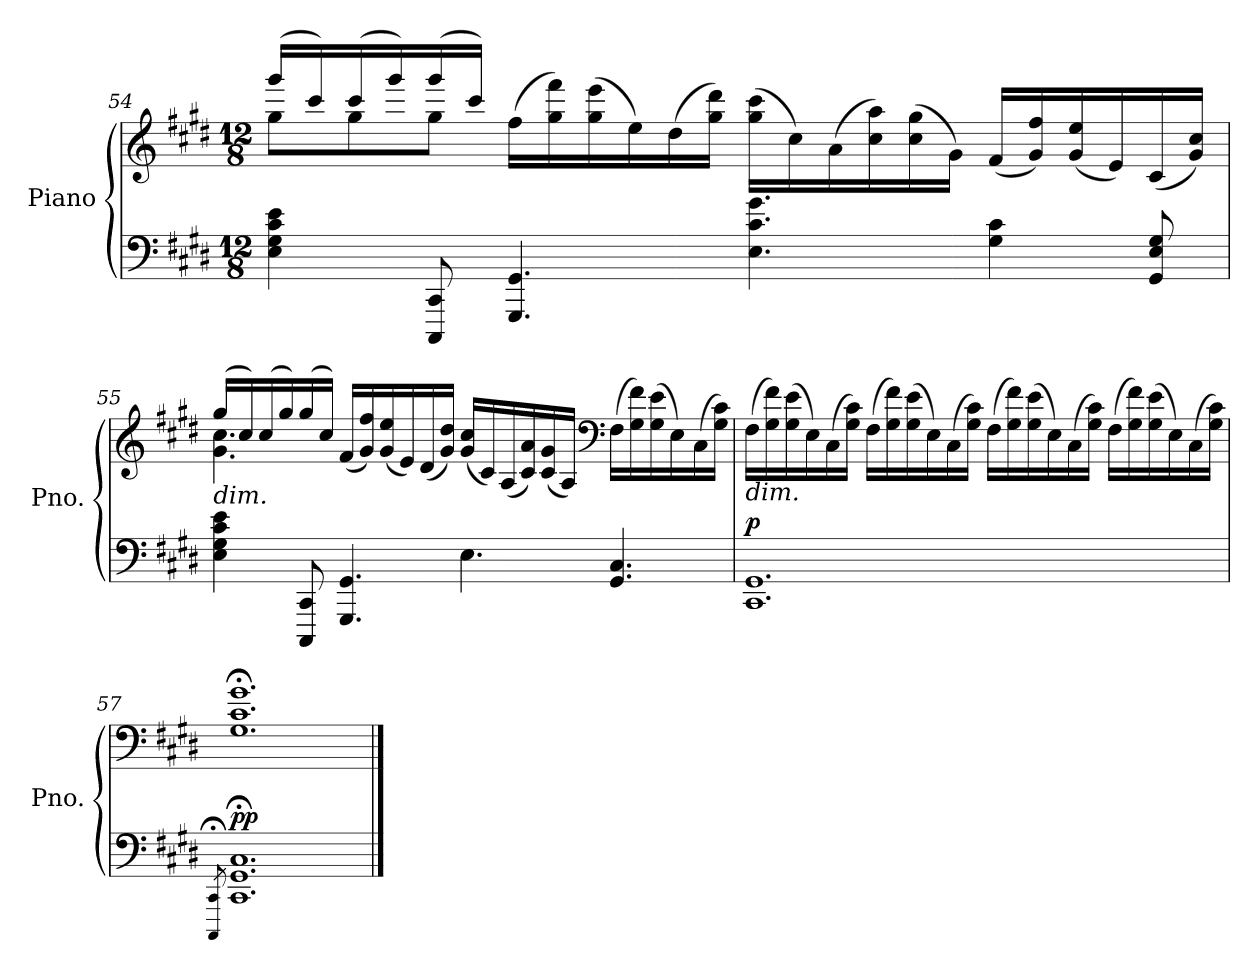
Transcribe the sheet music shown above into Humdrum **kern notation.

**kern	**kern	**dynam
*part1	*part1	*part1
*staff2	*staff1	*staff1/2
*I"Piano	*	*
*I'Pno.	*	*
*clefF4	*clefG2	*
*k[f#c#g#d#]	*k[f#c#g#d#]	*
*M12/8	*M12/8	*
=54	=54	=54
*	*^	*
4E\ 4G#\ 4c#\ 4e\	(>16ggg#/LL	8gg#\L	.
.	16ccc#/)	.	.
.	(>16ccc#/	8gg#\	.
.	16ggg#/)	.	.
8CCC#/ 8CC#/	(>16ggg#/	8gg#\J	.
.	16ccc#/JJ)	.	.
4.GGG#/ 4.GG#/	(>16ff#\LL	1ryy	.
.	16gg#\ 16fff#\)	.	.
.	(>16gg#\ 16eee\	.	.
.	16ee\)	.	.
.	(>16dd#\	.	.
.	16gg#\ 16ddd#\JJ)	.	.
4.E\ 4.c#\ 4.g#\	(>16gg#\ 16ccc#\LL	.	.
.	16cc#\)	.	.
.	(>16a\	.	.
.	16cc#\ 16aa\)	.	.
.	(>16cc#\ 16gg#\	.	.
.	16g#\JJ)	.	.
4G#\ 4c#\	(<16f#/LL	.	.
.	16g#/ 16ff#/)	.	.
.	(<16g#/ 16ee/	.	.
.	16e/)	.	.
8GG#/ 8E/ 8G#/	(<16c#/	8ryy	.
.	16g#/ 16cc#/JJ)	.	.
!!LO:LB:g=z	!!
=55	=55	=55	=55
!	!LO:TX:b:i:t=dim.	!	!
4E\ 4G#\ 4c#\ 4e\	(>16gg#/LL	4.g#\ 4.cc#\	.
.	16cc#/)	.	.
.	(>16cc#/	.	.
.	16gg#/)	.	.
8CCC#/ 8CC#/	(>16gg#/	.	.
.	16cc#/JJ)	.	.
4.GGG#/ 4.GG#/	(>16f#/LL	1ryy	.
.	16g#/ 16ff#/)	.	.
.	(>16g#/ 16ee/	.	.
.	16e/)	.	.
.	(>16d#/	.	.
.	16g#/ 16dd#/JJ)	.	.
4.E\	(>16g#/ 16cc#/LL	.	.
.	16c#/)	.	.
.	(>16A/	.	.
.	16c#/ 16a/)	.	.
.	(>16c#/ 16g#/	.	.
.	16A/JJ)	.	.
*	*clefF4	*	*
4.GG#/ 4.C#/	(>16F#\LL	.	.
.	16G#\ 16f#\)	.	.
.	(>16G#\ 16e\	.	.
.	16E\)	.	.
.	(>16C#\	8ryy	.
.	16G#\ 16c#\JJ)	.	.
*	*v	*v	*
!!LO:LB:g=z
=56	=56	=56
!	!LO:TX:b:i:t=dim.	!
!	!	!LO:DY:a=2
1.CC# 1.GG#	(>16F#\LL	p
.	16G#\ 16f#\)	.
.	(>16G#\ 16e\	.
.	16E\)	.
.	(>16C#\	.
.	16G#\ 16c#\JJ)	.
.	(>16F#\LL	.
.	16G#\ 16f#\)	.
.	(>16G#\ 16e\	.
.	16E\)	.
.	(>16C#\	.
.	16G#\ 16c#\JJ)	.
.	(>16F#\LL	.
.	16G#\ 16f#\)	.
.	(>16G#\ 16e\	.
.	16E\)	.
.	(>16C#\	.
.	16G#\ 16c#\JJ)	.
.	(>16F#\LL	.
.	16G#\ 16f#\)	.
.	(>16G#\ 16e\	.
.	16E\)	.
.	(>16C#\	.
.	16G#\ 16c#\JJ)	.
!!LO:LB:g=z
=57	=57	=57
8qCCC#/;< 8qCC#/;<	.	.
*	*clefG2	*
!	!	!LO:DY:a=2
1.CC#;< 1.GG#;< 1.C#;<	1.G#;< 1.c#;< 1.g#;<	pp
==	==	==
*-	*-	*-
